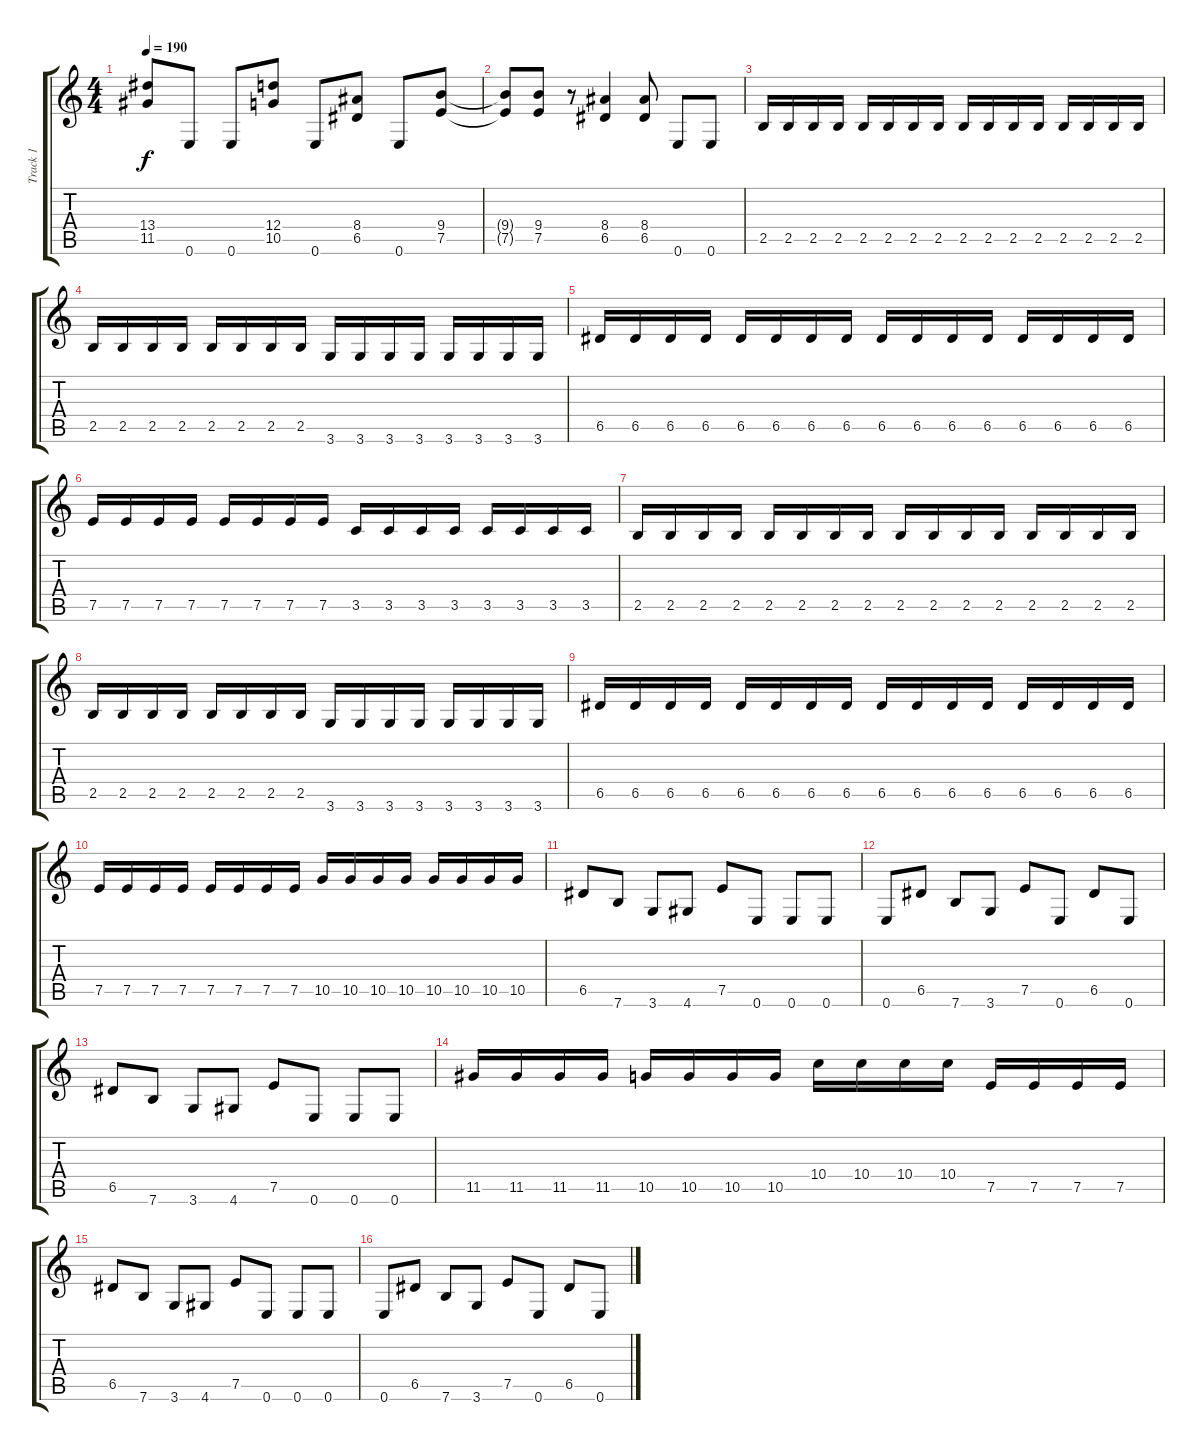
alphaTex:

\track ("Track 1" "Track 1") {instrument distortionguitar}
\staff {score tabs}
\tuning (E4 B3 G3 D3 A2 E2) {hide}
\ts (4 4)
\tempo 190
\clef g2
\ks c
(13.4 11.5).8{dy f} 0.6.8 0.6.8 (12.4 10.5).8 0.6.8 (8.4 6.5).8 0.6.8 (9.4 7.5).8 |
(9.4{t} 7.5{t}).8 (9.4 7.5).8 r.8 (8.4 6.5).4 (8.4 6.5).8 0.6.8 0.6.8 |
2.5.16 2.5.16 2.5.16 2.5.16 2.5.16 2.5.16 2.5.16 2.5.16 2.5.16 2.5.16 2.5.16 2.5.16 2.5.16 2.5.16 2.5.16 2.5.16 |
2.5.16 2.5.16 2.5.16 2.5.16 2.5.16 2.5.16 2.5.16 2.5.16 3.6.16 3.6.16 3.6.16 3.6.16 3.6.16 3.6.16 3.6.16 3.6.16 |
6.5.16 6.5.16 6.5.16 6.5.16 6.5.16 6.5.16 6.5.16 6.5.16 6.5.16 6.5.16 6.5.16 6.5.16 6.5.16 6.5.16 6.5.16 6.5.16 |
7.5.16 7.5.16 7.5.16 7.5.16 7.5.16 7.5.16 7.5.16 7.5.16 3.5.16 3.5.16 3.5.16 3.5.16 3.5.16 3.5.16 3.5.16 3.5.16 |
2.5.16 2.5.16 2.5.16 2.5.16 2.5.16 2.5.16 2.5.16 2.5.16 2.5.16 2.5.16 2.5.16 2.5.16 2.5.16 2.5.16 2.5.16 2.5.16 |
2.5.16 2.5.16 2.5.16 2.5.16 2.5.16 2.5.16 2.5.16 2.5.16 3.6.16 3.6.16 3.6.16 3.6.16 3.6.16 3.6.16 3.6.16 3.6.16 |
6.5.16 6.5.16 6.5.16 6.5.16 6.5.16 6.5.16 6.5.16 6.5.16 6.5.16 6.5.16 6.5.16 6.5.16 6.5.16 6.5.16 6.5.16 6.5.16 |
7.5.16 7.5.16 7.5.16 7.5.16 7.5.16 7.5.16 7.5.16 7.5.16 10.5.16 10.5.16 10.5.16 10.5.16 10.5.16 10.5.16 10.5.16 10.5.16 |
6.5.8 7.6.8 3.6.8 4.6.8 7.5.8 0.6.8 0.6.8 0.6.8 |
0.6.8 6.5.8 7.6.8 3.6.8 7.5.8 0.6.8 6.5.8 0.6.8 |
6.5.8 7.6.8 3.6.8 4.6.8 7.5.8 0.6.8 0.6.8 0.6.8 |
11.5.16 11.5.16 11.5.16 11.5.16 10.5.16 10.5.16 10.5.16 10.5.16 10.4.16 10.4.16 10.4.16 10.4.16 7.5.16 7.5.16 7.5.16 7.5.16 |
6.5.8 7.6.8 3.6.8 4.6.8 7.5.8 0.6.8 0.6.8 0.6.8 |
0.6.8 6.5.8 7.6.8 3.6.8 7.5.8 0.6.8 6.5.8 0.6.8
